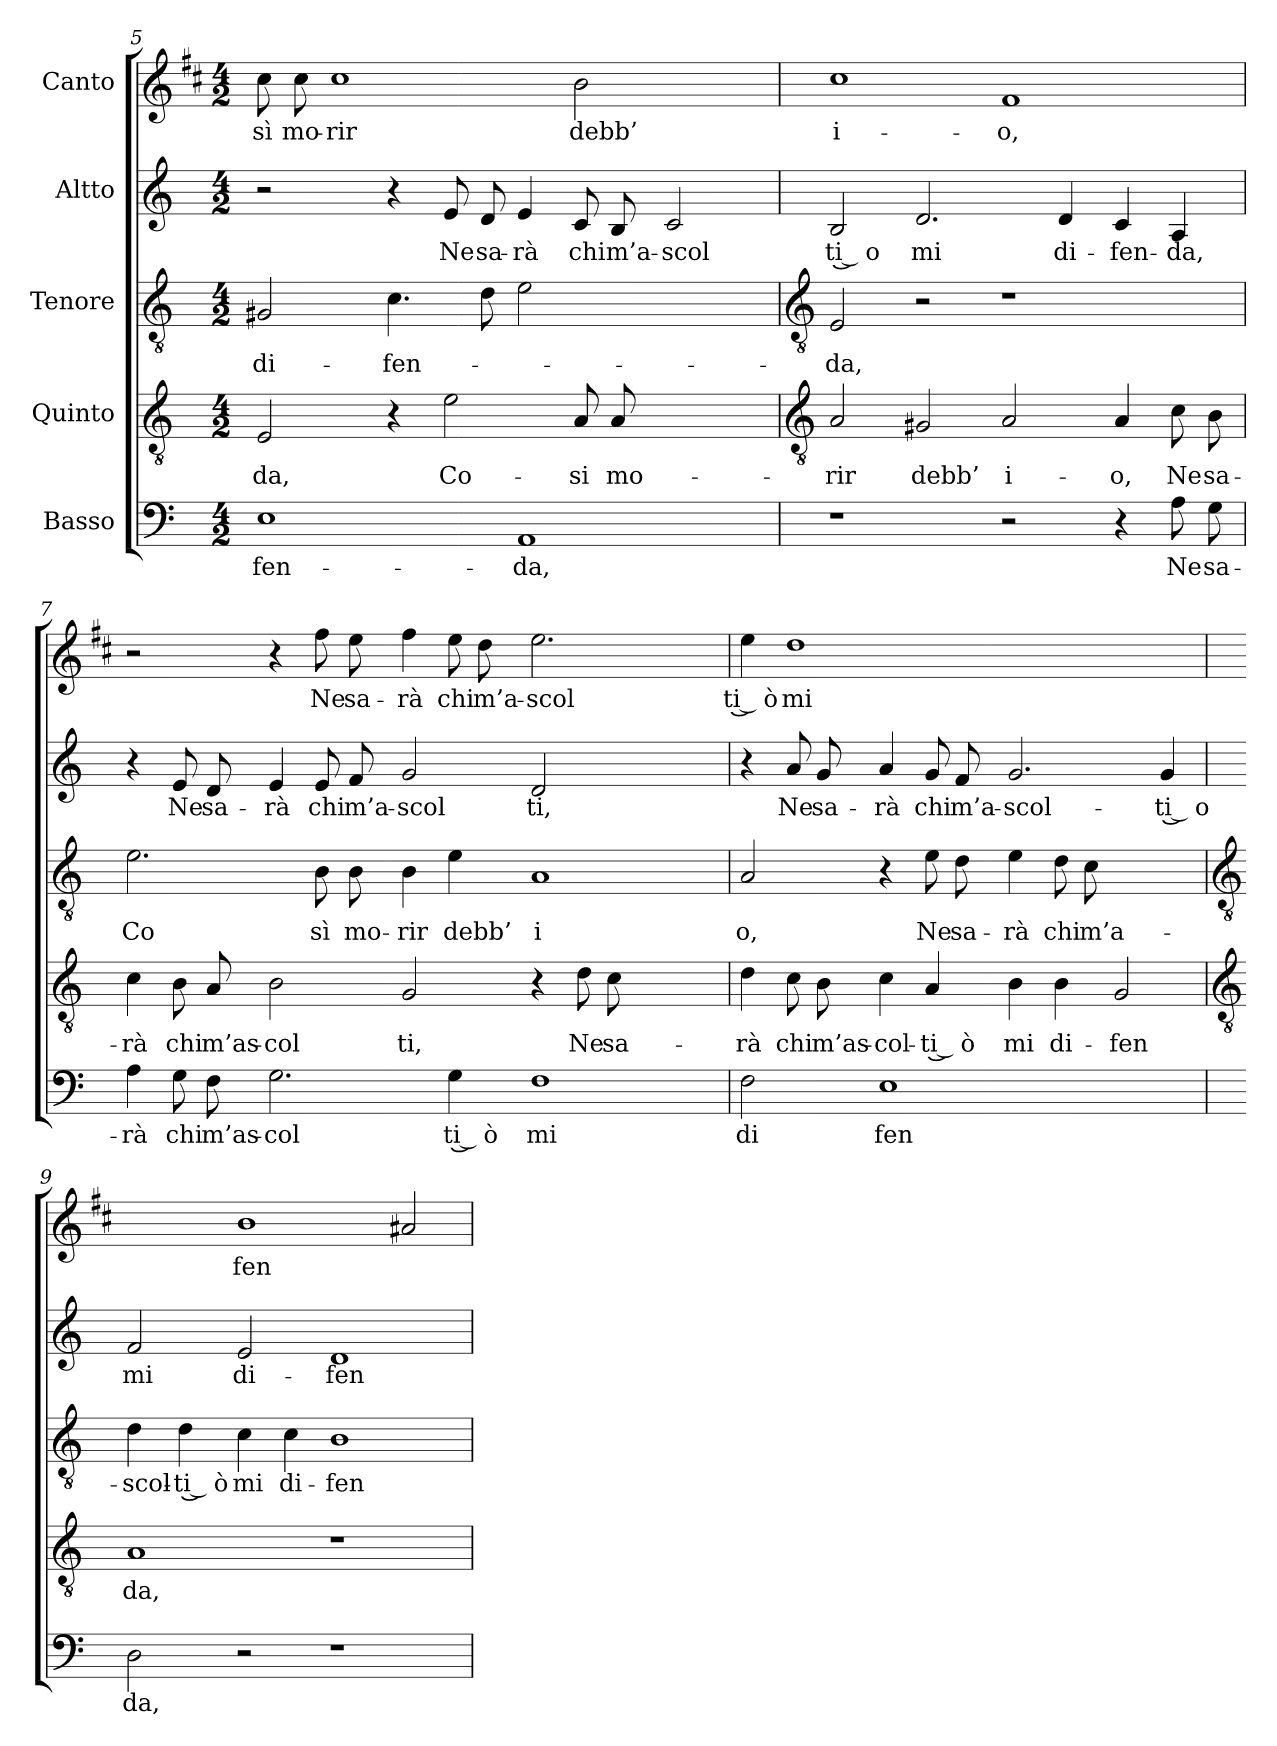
**kern	**text	**kern	**text	**kern	**text	**kern	**text	**kern	**text
*part5	*part5	*part4	*part4	*part3	*part3	*part2	*part2	*part1	*part1
*staff5	*staff5	*staff4	*staff4	*staff3	*staff3	*staff2	*staff2	*staff1	*staff1
*I"Basso	*	*I"Quinto	*	*I"Tenore	*	*I"Altto	*	*I"Canto	*
*clefF4	*	*clefGv2	*	*clefGv2	*	*clefG2	*	*clefG2	*
*	*	*	*	*	*	*	*	*ITrd1c2	*
*k[]	*	*k[]	*	*k[]	*	*k[]	*	*k[]	*
*C:	*	*C:	*	*C:	*	*C:	*	*C:	*
*M4/2	*	*M4/2	*	*M4/2	*	*M4/2	*	*M4/2	*
=5	=5	=5	=5	=5	=5	=5	=5	=5	=5
!	!LO:LY:b	!	!LO:LY:b	!	!LO:LY:b	!	!	!	!LO:LY:b
1E	-fen-	2E	-da,	2G#X	di-	2r	.	8b	sì
!	!	!	!	!	!	!	!	!	!LO:LY:b
.	.	.	.	.	.	.	.	8b	mo-
!	!	!	!	!	!	!	!	!	!LO:LY:b
.	.	.	.	.	.	.	.	1b	-rir
!	!	!	!	!	!LO:LY:b	!	!	!	!
.	.	4r	.	4.c	-fen-	4r	.	.	.
!	!	!	!LO:LY:b	!	!	!	!LO:LY:b	!	!
.	.	2e	Co-	.	.	8e	Ne	.	.
!	!	!	!	!	!	!	!LO:LY:b	!	!
.	.	.	.	8d	.	8d	sa-	.	.
!	!LO:LY:b	!	!	!	!	!	!LO:LY:b	!	!
1AA	-da,	.	.	2e	.	4e	-rà	.	.
!	!	!	!LO:LY:b	!	!	!	!LO:LY:b	!	!LO:LY:b
.	.	8A	-si	.	.	8c	chi	2a	debb’
!	!	!	!LO:LY:b	!	!	!	!LO:LY:b	!	!
.	.	8A	mo-	.	.	8B	m’a-	.	.
!	!	!	!	!	!	!	!LO:LY:b	!	!
.	.	2ryy	.	2ryy	.	2c	-scol	.	.
.	.	.	.	.	.	.	.	4ryy	.
!!LO:LB:g=z
=6	=6	=6	=6	=6	=6	=6	=6	=6	=6
*	*	*clefGv2	*	*clefGv2	*	*	*	*	*
!	!	!	!LO:LY:b	!	!LO:LY:b	!	!LO:LY:b	!	!LO:LY:b
1r	.	2A	-rir	2E	-da,	2B	ti͜ o	1b	i-
!	!	!	!LO:LY:b	!	!	!	!LO:LY:b	!	!
.	.	2G#X	debb’	2r	.	2.d	mi	.	.
!	!	!	!LO:LY:b	!	!	!	!	!	!LO:LY:b
2r	.	2A	i-	1r	.	.	.	1e	-o,
!	!	!	!	!	!	!	!LO:LY:b	!	!
.	.	.	.	.	.	4d	di-	.	.
!	!	!	!LO:LY:b	!	!	!	!LO:LY:b	!	!
4r	.	4A	-o,	.	.	4c	-fen-	.	.
!	!LO:LY:b	!	!LO:LY:b	!	!	!	!LO:LY:b	!	!
8A	Ne	8c	Ne	.	.	4A	-da,	.	.
!	!LO:LY:b	!	!LO:LY:b	!	!	!	!	!	!
8G	sa-	8B	sa-	.	.	.	.	.	.
=7	=7	=7	=7	=7	=7	=7	=7	=7	=7
!	!LO:LY:b	!	!LO:LY:b	!	!LO:LY:b	!	!	!	!
4A	-rà	4c	-rà	2.e	Co	4r	.	2r	.
!	!LO:LY:b	!	!LO:LY:b	!	!	!	!LO:LY:b	!	!
8G	chi	8B	chi	.	.	8e	Ne	.	.
!	!LO:LY:b	!	!LO:LY:b	!	!	!	!LO:LY:b	!	!
8F	m’as-	8A	m’as-	.	.	8d	sa-	.	.
!	!LO:LY:b	!	!LO:LY:b	!	!	!	!LO:LY:b	!	!
2.G	-col	2B	-col	.	.	4e	-rà	4r	.
!	!	!	!	!	!LO:LY:b	!	!LO:LY:b	!	!LO:LY:b
.	.	.	.	8B	sì	8e	chi	8ee	Ne
!	!	!	!	!	!LO:LY:b	!	!LO:LY:b	!	!LO:LY:b
.	.	.	.	8B	mo-	8f	m’a-	8dd	sa-
!	!	!	!LO:LY:b	!	!LO:LY:b	!	!LO:LY:b	!	!LO:LY:b
.	.	2G	ti,	4B	-rir	2g	-scol	4ee	-rà
!	!LO:LY:b	!	!	!	!LO:LY:b	!	!	!	!LO:LY:b
4G	ti͜ ò	.	.	4e	debb’	.	.	8dd	chi
!	!	!	!	!	!	!	!	!	!LO:LY:b
.	.	.	.	.	.	.	.	8cc	m’a-
!	!LO:LY:b	!	!	!	!LO:LY:b	!	!LO:LY:b	!	!LO:LY:b
1F	mi	4r	.	1A	i	2d	ti,	2.dd	-scol
!	!	!	!LO:LY:b	!	!	!	!	!	!
.	.	8d	Ne	.	.	.	.	.	.
!	!	!	!LO:LY:b	!	!	!	!	!	!
.	.	8c	sa-	.	.	.	.	.	.
.	.	2ryy	.	.	.	2ryy	.	.	.
.	.	.	.	.	.	.	.	4ryy	.
=8	=8	=8	=8	=8	=8	=8	=8	=8	=8
!	!LO:LY:b	!	!LO:LY:b	!	!LO:LY:b	!	!	!	!LO:LY:b
2F	di	4d	-rà	2A	o,	4r	.	4dd	ti͜ ò
!	!	!	!LO:LY:b	!	!	!	!LO:LY:b	!	!LO:LY:b
.	.	8c	chi	.	.	8a	Ne	1cc	mi
!	!	!	!LO:LY:b	!	!	!	!LO:LY:b	!	!
.	.	8B	m’as-	.	.	8g	sa-	.	.
!	!LO:LY:b	!	!LO:LY:b	!	!	!	!LO:LY:b	!	!
1E	fen	4c	-col-	4r	.	4a	-rà	.	.
!	!	!	!LO:LY:b	!	!LO:LY:b	!	!LO:LY:b	!	!
.	.	4A	-ti͜ ò	8e	Ne	8g	chi	.	.
!	!	!	!	!	!LO:LY:b	!	!LO:LY:b	!	!
.	.	.	.	8d	sa-	8f	m’a-	.	.
!	!	!	!LO:LY:b	!	!LO:LY:b	!	!LO:LY:b	!	!
.	.	4B	mi	4e	-rà	2.g	-scol-	.	.
!	!	!	!LO:LY:b	!	!LO:LY:b	!	!	!	!LO:LY:b
.	.	4B	di-	8d	chi	.	.	[2byy	di
!	!	!	!	!	!LO:LY:b	!	!	!	!
.	.	.	.	8c	m’a-	.	.	.	.
!	!	!	!LO:LY:b	!	!	!	!	!	!
2ryy	.	2G	-fen	2ryy	.	.	.	.	.
!	!	!	!	!	!	!	!LO:LY:b	!	!
.	.	.	.	.	.	4g	-ti͜ o	4ryy	.
!!LO:LB:g=z
=9	=9	=9	=9	=9	=9	=9	=9	=9	=9
*	*	*clefGv2	*	*clefGv2	*	*	*	*	*
!	!LO:LY:b	!	!LO:LY:b	!	!LO:LY:b	!	!LO:LY:b	!	!
2D	da,	1A	da,	4d	-scol-	2f	mi	2byy]	.
!	!	!	!	!	!LO:LY:b	!	!	!	!
.	.	.	.	4d	-ti͜ ò	.	.	.	.
!	!	!	!	!	!LO:LY:b	!	!LO:LY:b	!	!LO:LY:b
2r	.	.	.	4c	mi	2e	di-	1a	fen
!	!	!	!	!	!LO:LY:b	!	!	!	!
.	.	.	.	4c	di-	.	.	.	.
!	!	!	!	!	!LO:LY:b	!	!LO:LY:b	!	!
1r	.	1r	.	1B	-fen	1d	-fen	.	.
.	.	.	.	.	.	.	.	2g#X	.
=	=	=	=	=	=	=	=	=	=
*-	*-	*-	*-	*-	*-	*-	*-	*-	*-
